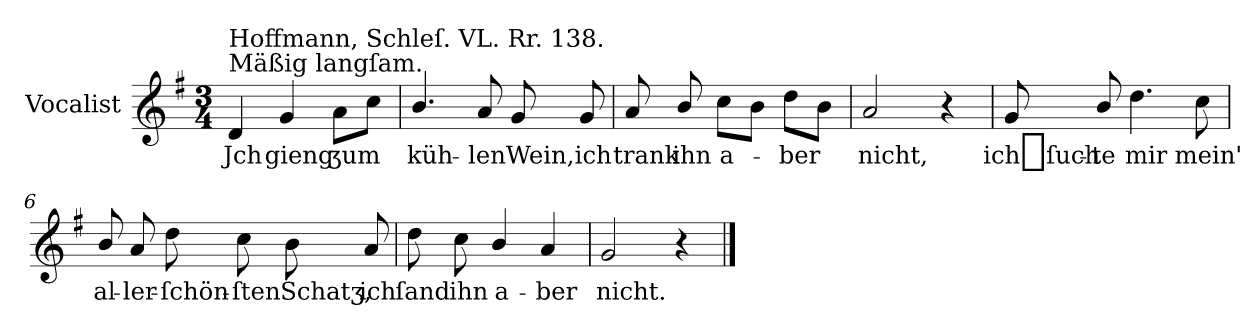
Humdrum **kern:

**kern	**text
*part1	*part1
*staff1	*staff1
*I"Vocalist	*
*k[f#]	*
*G:	*
*M3/4	*
=1	=1
!LO:TX:a:t=Mäßig langſam.	!
!LO:TX:a:t=Hoffmann, Schleſ. VL. Rr. 138.	!
4d	Jch
4g	gieng
8aL	ʒum
8ccJ	.
=2	=2
4.b/	küh-
8a	-len
8g	Wein,
8g	ich
=3	=3
8a	trank
8b/	ihn
8ccL	a-
8bJ	.
8ddL	-ber
8bJ	.
=4	=4
2a	nicht,
4r	.
=5	=5
8g	ich_ſuch-
8b/	-te
4.dd	mir
8cc	mein'
=6	=6
8b/	al-
8a	-ler-
8dd	-ſchön-
8cc	-ſten
8b	Schatʒ,
8a	ich
=7	=7
8dd	ſand
8cc	ihn
4b/	a-
4a	-ber
=8	=8
2g	nicht.
4r	.
==	==
*-	*-
